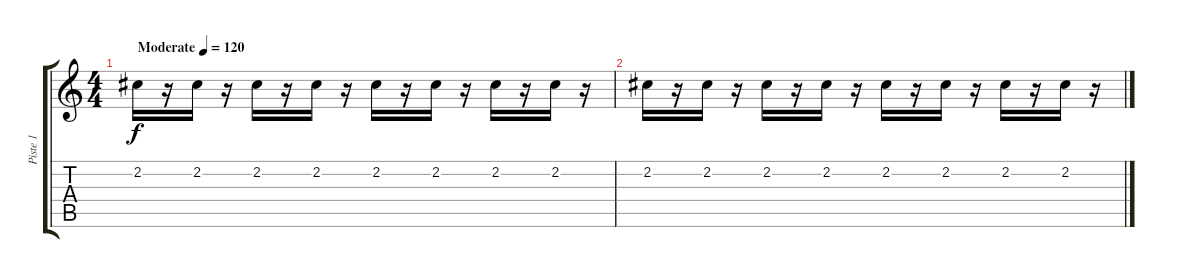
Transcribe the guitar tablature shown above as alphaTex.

\track ("Piste 1" "Piste 1") {instrument distortionguitar}
\staff {score tabs}
\tuning (E4 B3 G3 D3 A2 E2) {hide}
\ts (4 4)
\tempo (120 "Moderate")
\clef g2
\ks c
2.2.16{dy f instrument distortionguitar} r.16 2.2.16 r.16 2.2.16 r.16 2.2.16 r.16 2.2.16 r.16 2.2.16 r.16 2.2.16 r.16 2.2.16 r.16 |
2.2.16 r.16 2.2.16 r.16 2.2.16 r.16 2.2.16 r.16 2.2.16 r.16 2.2.16 r.16 2.2.16 r.16 2.2.16 r.16
